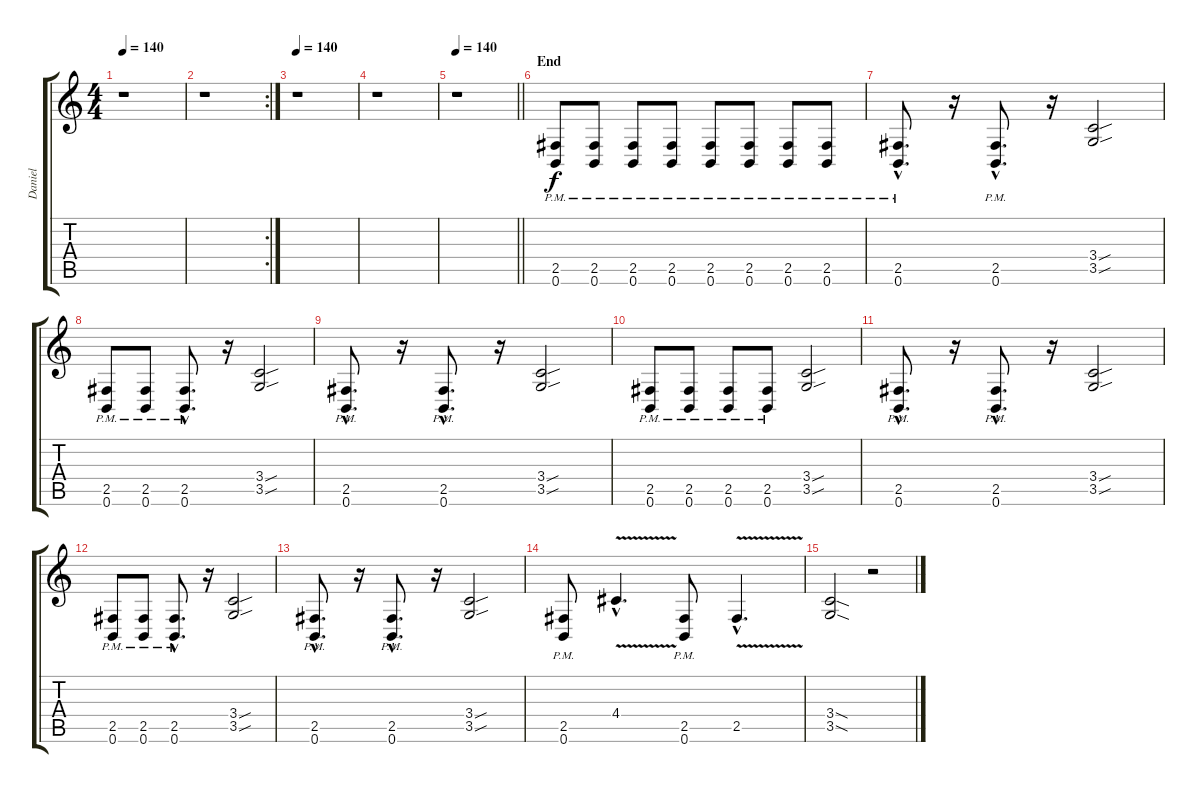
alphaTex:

\track ("Daniel" "Daniel") {instrument distortionguitar}
\staff {score tabs}
\tuning (B3 Gb3 D3 A2 E2 B1) {hide}
\ts (4 4)
\tempo 140
\clef g2
\ks c
r.1{dy f} |
\rc 2
r.1 |
\tempo 100
\tempo 140
r.1 |
r.1 |
\tempo 140
\barLineRight lightlight
r.1 |
\section ("" "End")
(2.5{pm} 0.6{pm}).8 (2.5{pm} 0.6{pm}).8 (2.5{pm} 0.6{pm}).8 (2.5{pm} 0.6{pm}).8 (2.5{pm} 0.6{pm}).8 (2.5{pm} 0.6{pm}).8 (2.5{pm} 0.6{pm}).8 (2.5{pm} 0.6{pm}).8 |
(2.5{hac pm} 0.6{hac pm}).8{d} r.16 (2.5{hac pm} 0.6{hac pm}).8{d} r.16 (3.4{sou} 3.5{sou}).2 |
(2.5{pm} 0.6{pm}).8 (2.5{pm} 0.6{pm}).8 (2.5{hac pm} 0.6{hac pm}).8{d} r.16 (3.4{sou} 3.5{sou}).2 |
(2.5{hac pm} 0.6{hac pm}).8{d} r.16 (2.5{hac pm} 0.6{hac pm}).8{d} r.16 (3.4{sou} 3.5{sou}).2 |
(2.5{pm} 0.6{pm}).8 (2.5{pm} 0.6{pm}).8 (2.5{pm} 0.6{pm}).8 (2.5{pm} 0.6{pm}).8 (3.4{sou} 3.5{sou}).2 |
(2.5{hac pm} 0.6{hac pm}).8{d} r.16 (2.5{hac pm} 0.6{hac pm}).8{d} r.16 (3.4{sou} 3.5{sou}).2 |
(2.5{pm} 0.6{pm}).8 (2.5{pm} 0.6{pm}).8 (2.5{hac pm} 0.6{hac pm}).8{d} r.16 (3.4{sou} 3.5{sou}).2 |
(2.5{hac pm} 0.6{hac pm}).8{d} r.16 (2.5{hac pm} 0.6{hac pm}).8{d} r.16 (3.4{sou} 3.5{sou}).2 |
(2.5{pm} 0.6{pm}).8 4.4{v hac}.4{d} (2.5{pm} 0.6{pm}).8 2.5{v hac}.4{d} |
(3.4{sod} 3.5{sod}).2 r.2
